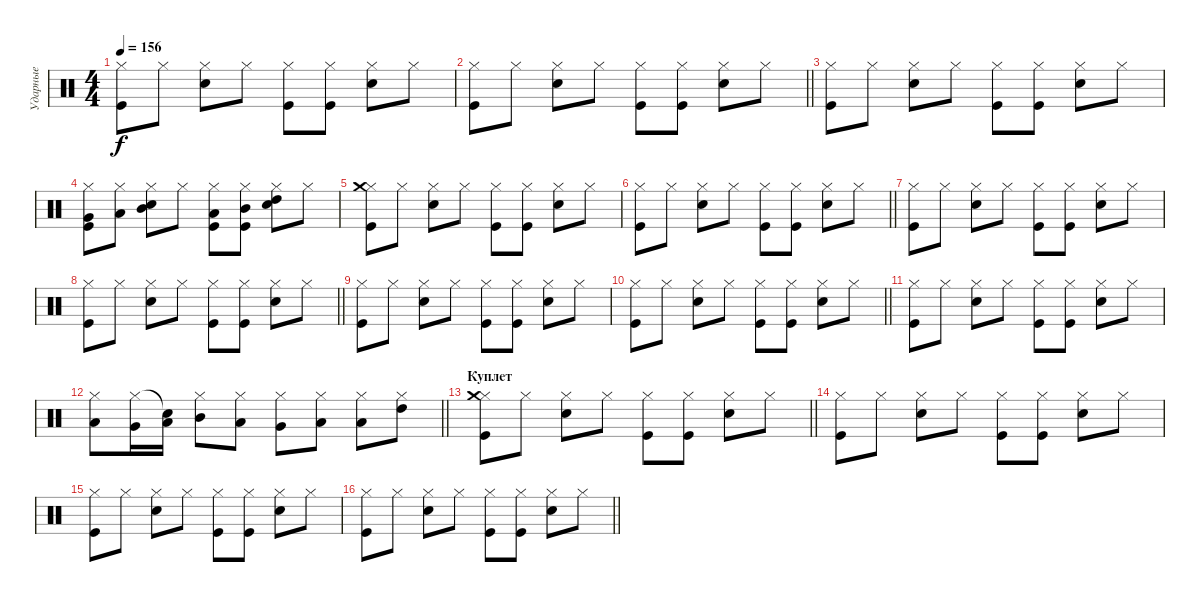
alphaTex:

\track ("Ударные" "Ударные") {instrument percussion}
\staff {score}
\articulation defaults
\ts (4 4)
\tempo 156
\clef neutral
\ks c
("Hi-Hat (closed)" "Kick (hit)").8{dy f} "Hi-Hat (closed)".8 ("Hi-Hat (closed)" "Snare (hit) 2").8 "Hi-Hat (closed)".8 ("Hi-Hat (closed)" "Kick (hit)").8 ("Hi-Hat (closed)" "Kick (hit)").8 ("Hi-Hat (closed)" "Snare (hit) 2").8 "Hi-Hat (closed)".8 |
\barLineRight lightlight
("Hi-Hat (closed)" "Kick (hit)").8 "Hi-Hat (closed)".8 ("Hi-Hat (closed)" "Snare (hit) 2").8 "Hi-Hat (closed)".8 ("Hi-Hat (closed)" "Kick (hit)").8 ("Hi-Hat (closed)" "Kick (hit)").8 ("Hi-Hat (closed)" "Snare (hit) 2").8 "Hi-Hat (closed)".8 |
("Hi-Hat (closed)" "Kick (hit)").8 "Hi-Hat (closed)".8 ("Hi-Hat (closed)" "Snare (hit) 2").8 "Hi-Hat (closed)".8 ("Hi-Hat (closed)" "Kick (hit)").8 ("Hi-Hat (closed)" "Kick (hit)").8 ("Hi-Hat (closed)" "Snare (hit) 2").8 "Hi-Hat (closed)".8 |
("Hi-Hat (closed)" "Kick (hit)" "Very Low Tom (hit)").8 ("Hi-Hat (closed)" "Low Tom (hit)").8 ("Hi-Hat (closed)" "Snare (hit) 2" "Mid Tom (hit)").8 "Hi-Hat (closed)".8 ("Hi-Hat (closed)" "Kick (hit)" "Low Tom (hit)").8 ("Hi-Hat (closed)" "Kick (hit)" "Mid Tom (hit)").8 ("Hi-Hat (closed)" "Snare (hit) 2" "High Tom (hit)").8 "Hi-Hat (closed)".8 |
("Hi-Hat (closed)" "Kick (hit)" "Crash medium (hit)").8 "Hi-Hat (closed)".8 ("Hi-Hat (closed)" "Snare (hit) 2").8 "Hi-Hat (closed)".8 ("Hi-Hat (closed)" "Kick (hit)").8 ("Hi-Hat (closed)" "Kick (hit)").8 ("Hi-Hat (closed)" "Snare (hit) 2").8 "Hi-Hat (closed)".8 |
\barLineRight lightlight
("Hi-Hat (closed)" "Kick (hit)").8 "Hi-Hat (closed)".8 ("Hi-Hat (closed)" "Snare (hit) 2").8 "Hi-Hat (closed)".8 ("Hi-Hat (closed)" "Kick (hit)").8 ("Hi-Hat (closed)" "Kick (hit)").8 ("Hi-Hat (closed)" "Snare (hit) 2").8 "Hi-Hat (closed)".8 |
("Hi-Hat (closed)" "Kick (hit)").8 "Hi-Hat (closed)".8 ("Hi-Hat (closed)" "Snare (hit) 2").8 "Hi-Hat (closed)".8 ("Hi-Hat (closed)" "Kick (hit)").8 ("Hi-Hat (closed)" "Kick (hit)").8 ("Hi-Hat (closed)" "Snare (hit) 2").8 "Hi-Hat (closed)".8 |
\barLineRight lightlight
("Hi-Hat (closed)" "Kick (hit)").8 "Hi-Hat (closed)".8 ("Hi-Hat (closed)" "Snare (hit) 2").8 "Hi-Hat (closed)".8 ("Hi-Hat (closed)" "Kick (hit)").8 ("Hi-Hat (closed)" "Kick (hit)").8 ("Hi-Hat (closed)" "Snare (hit) 2").8 "Hi-Hat (closed)".8 |
("Hi-Hat (closed)" "Kick (hit)").8 "Hi-Hat (closed)".8 ("Hi-Hat (closed)" "Snare (hit) 2").8 "Hi-Hat (closed)".8 ("Hi-Hat (closed)" "Kick (hit)").8 ("Hi-Hat (closed)" "Kick (hit)").8 ("Hi-Hat (closed)" "Snare (hit) 2").8 "Hi-Hat (closed)".8 |
\barLineRight lightlight
("Hi-Hat (closed)" "Kick (hit)").8 "Hi-Hat (closed)".8 ("Hi-Hat (closed)" "Snare (hit) 2").8 "Hi-Hat (closed)".8 ("Hi-Hat (closed)" "Kick (hit)").8 ("Hi-Hat (closed)" "Kick (hit)").8 ("Hi-Hat (closed)" "Snare (hit) 2").8 "Hi-Hat (closed)".8 |
("Hi-Hat (closed)" "Kick (hit)").8 "Hi-Hat (closed)".8 ("Hi-Hat (closed)" "Snare (hit) 2").8 "Hi-Hat (closed)".8 ("Hi-Hat (closed)" "Kick (hit)").8 ("Hi-Hat (closed)" "Kick (hit)").8 ("Hi-Hat (closed)" "Snare (hit) 2").8 "Hi-Hat (closed)".8 |
\barLineRight lightlight
("Hi-Hat (closed)" "Low Tom (hit)").8 ("Hi-Hat (closed)" "Very Low Tom (hit)").16 ("Snare (hit)"{t} "Low Tom (hit)").16 ("Hi-Hat (closed)" "Mid Tom (hit)").8 ("Hi-Hat (closed)" "Low Tom (hit)").8 ("Hi-Hat (closed)" "Very Low Tom (hit)").8 ("Hi-Hat (closed)" "Low Floor Tom (hit)").8 ("Hi-Hat (closed)" "Low Tom (hit)").8 ("Hi-Hat (closed)" "High Tom (hit)").8 |
\section ("" "Куплет")
\barLineRight lightlight
("Hi-Hat (closed)" "Kick (hit)" "Crash medium (hit)").8 "Hi-Hat (closed)".8 ("Hi-Hat (closed)" "Snare (hit) 2").8 "Hi-Hat (closed)".8 ("Hi-Hat (closed)" "Kick (hit)").8 ("Hi-Hat (closed)" "Kick (hit)").8 ("Hi-Hat (closed)" "Snare (hit) 2").8 "Hi-Hat (closed)".8 |
("Hi-Hat (closed)" "Kick (hit)").8 "Hi-Hat (closed)".8 ("Hi-Hat (closed)" "Snare (hit) 2").8 "Hi-Hat (closed)".8 ("Hi-Hat (closed)" "Kick (hit)").8 ("Hi-Hat (closed)" "Kick (hit)").8 ("Hi-Hat (closed)" "Snare (hit) 2").8 "Hi-Hat (closed)".8 |
("Hi-Hat (closed)" "Kick (hit)").8 "Hi-Hat (closed)".8 ("Hi-Hat (closed)" "Snare (hit) 2").8 "Hi-Hat (closed)".8 ("Hi-Hat (closed)" "Kick (hit)").8 ("Hi-Hat (closed)" "Kick (hit)").8 ("Hi-Hat (closed)" "Snare (hit) 2").8 "Hi-Hat (closed)".8 |
\barLineRight lightlight
("Hi-Hat (closed)" "Kick (hit)").8 "Hi-Hat (closed)".8 ("Hi-Hat (closed)" "Snare (hit) 2").8 "Hi-Hat (closed)".8 ("Hi-Hat (closed)" "Kick (hit)").8 ("Hi-Hat (closed)" "Kick (hit)").8 ("Hi-Hat (closed)" "Snare (hit) 2").8 "Hi-Hat (closed)".8
